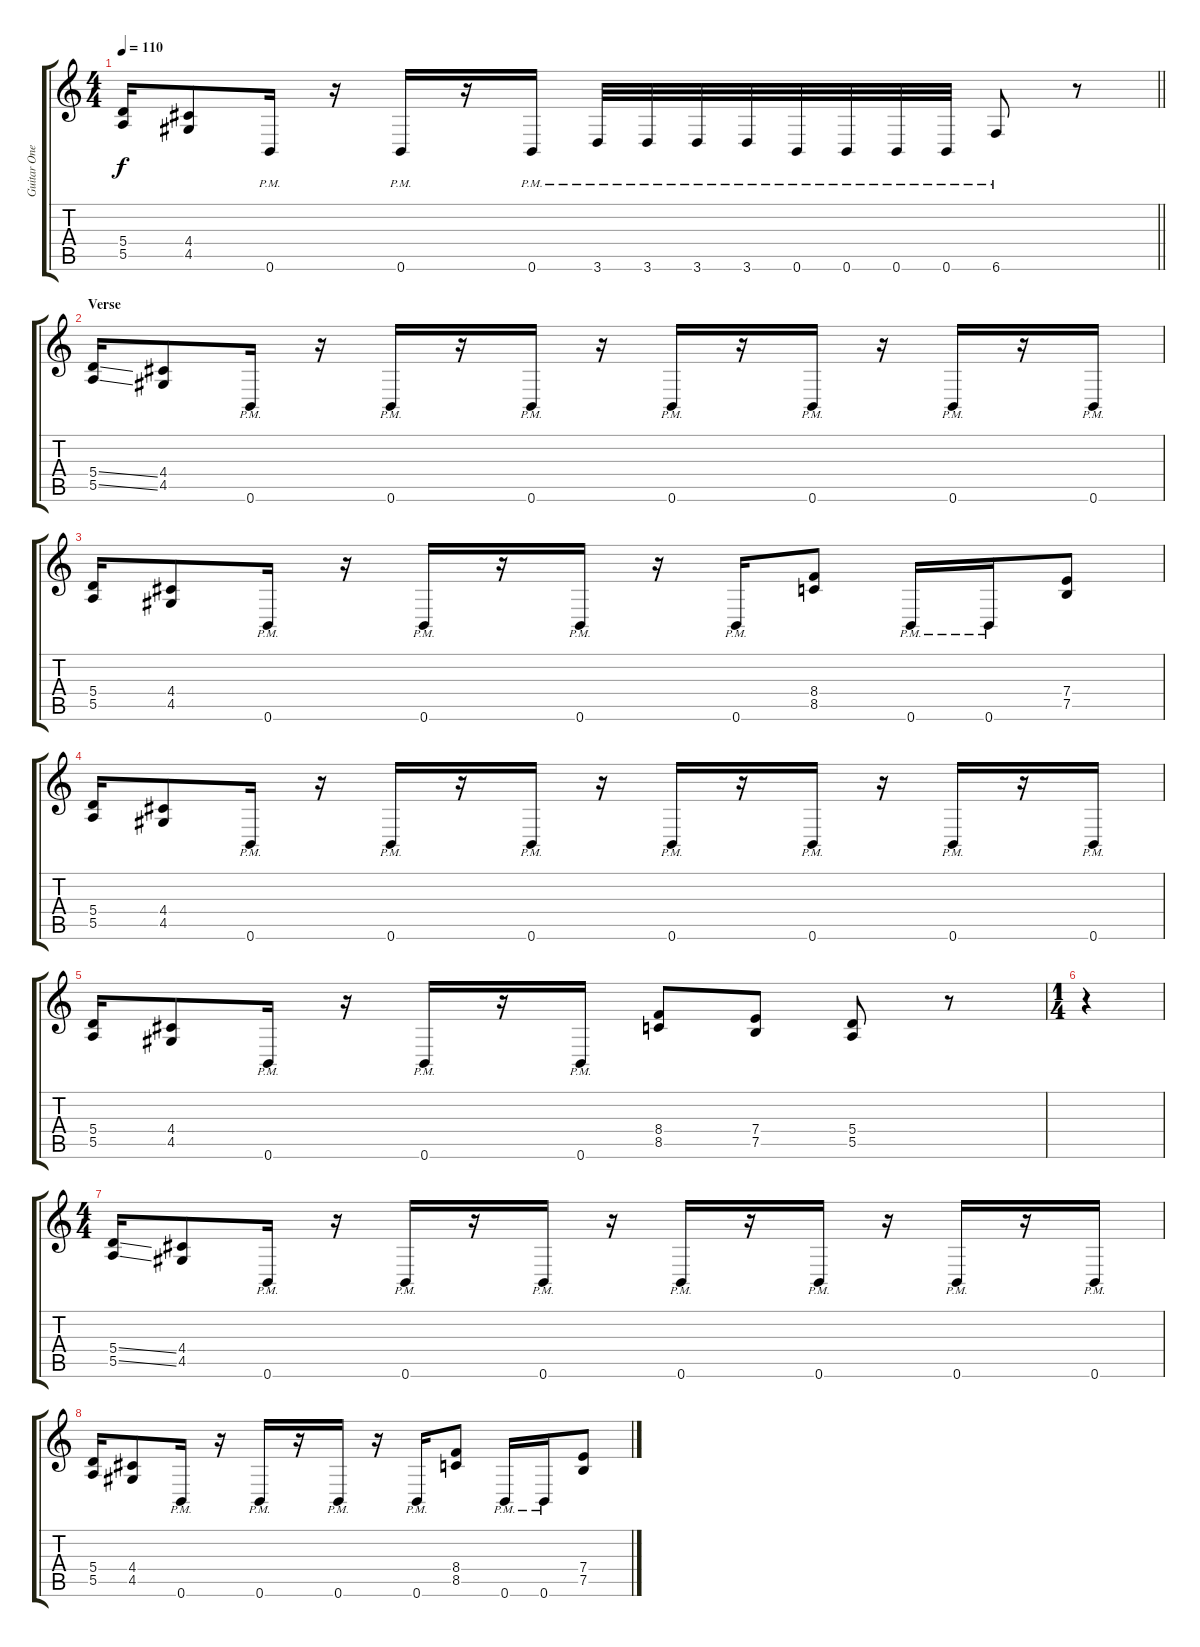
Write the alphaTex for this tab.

\track ("Guitar One" "Guitar One") {instrument distortionguitar}
\staff {score tabs}
\tuning (B3 Gb3 D3 A2 E2 B1) {hide}
\ts (4 4)
\tempo 110
\clef g2
\barLineRight lightlight
\ks c
(5.4 5.5).16{dy f} (4.4 4.5).8 0.6{pm}.16 r.16 0.6{pm}.16 r.16 0.6{pm}.16 3.6{pm}.32 3.6{pm}.32 3.6{pm}.32 3.6{pm}.32 0.6{pm}.32 0.6{pm}.32 0.6{pm}.32 0.6{pm}.32 6.6{pm}.8 r.8 |
\section ("" "Verse")
(5.4{ss} 5.5{ss}).16 (4.4 4.5).8 0.6{pm}.16 r.16 0.6{pm}.16 r.16 0.6{pm}.16 r.16 0.6{pm}.16 r.16 0.6{pm}.16 r.16 0.6{pm}.16 r.16 0.6{pm}.16 |
(5.4 5.5).16 (4.4 4.5).8 0.6{pm}.16 r.16 0.6{pm}.16 r.16 0.6{pm}.16 r.16 0.6{pm}.16 (8.4 8.5).8 0.6{pm}.16 0.6{pm}.16 (7.4 7.5).8 |
(5.4 5.5).16 (4.4 4.5).8 0.6{pm}.16 r.16 0.6{pm}.16 r.16 0.6{pm}.16 r.16 0.6{pm}.16 r.16 0.6{pm}.16 r.16 0.6{pm}.16 r.16 0.6{pm}.16 |
(5.4 5.5).16 (4.4 4.5).8 0.6{pm}.16 r.16 0.6{pm}.16 r.16 0.6{pm}.16 (8.4 8.5).8 (7.4 7.5).8 (5.4 5.5).8 r.8 |
\ts (1 4)
r.4 |
\ts (4 4)
(5.4{ss} 5.5{ss}).16 (4.4 4.5).8 0.6{pm}.16 r.16 0.6{pm}.16 r.16 0.6{pm}.16 r.16 0.6{pm}.16 r.16 0.6{pm}.16 r.16 0.6{pm}.16 r.16 0.6{pm}.16 |
(5.4 5.5).16 (4.4 4.5).8 0.6{pm}.16 r.16 0.6{pm}.16 r.16 0.6{pm}.16 r.16 0.6{pm}.16 (8.4 8.5).8 0.6{pm}.16 0.6{pm}.16 (7.4 7.5).8
